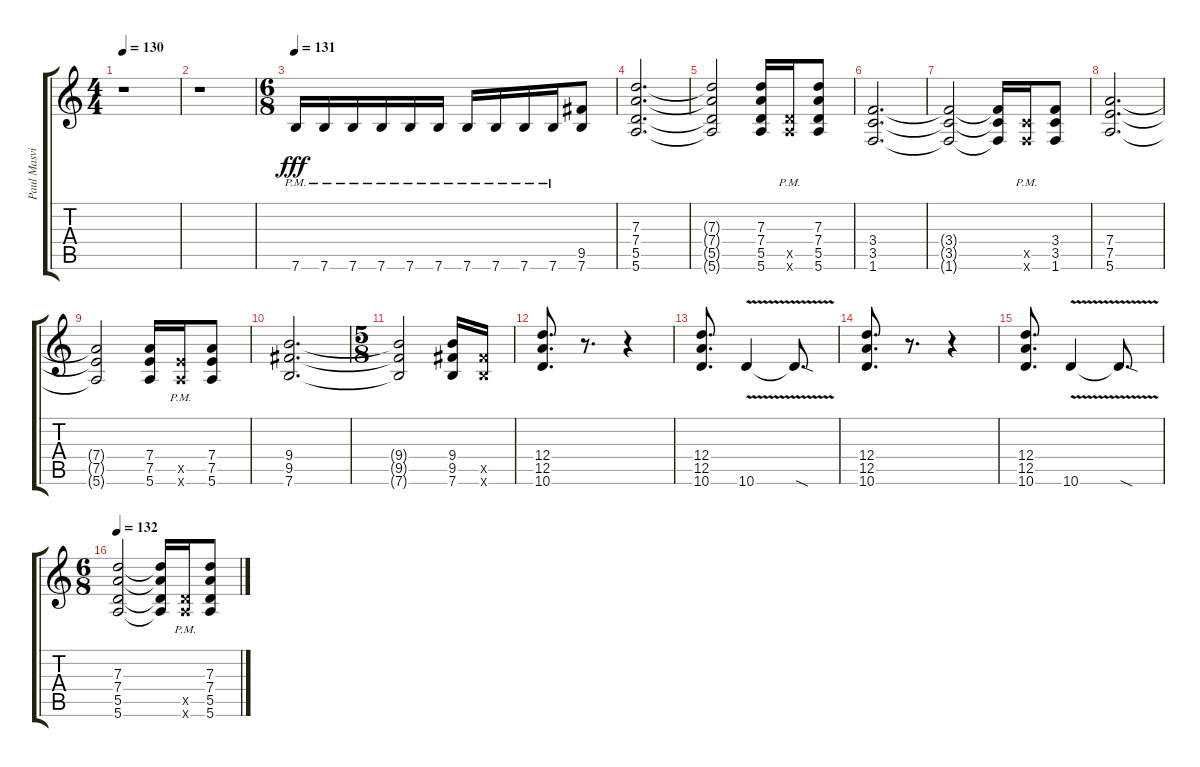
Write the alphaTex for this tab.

\track ("Paul Masvidal (distortion)" "Paul Masvi") {instrument distortionguitar}
\staff {score tabs}
\tuning (E4 B3 G3 D3 A2 E2) {hide}
\ts (4 4)
\tempo 130
\clef g2
\ks c
r.1{dy f} |
r.1 |
\ts (6 8)
\tempo 131
7.6{pm}.16{dy fff} 7.6{pm}.16 7.6{pm}.16 7.6{pm}.16 7.6{pm}.16 7.6{pm}.16 7.6{pm}.16 7.6{pm}.16 7.6{pm}.16 7.6{pm}.16 (9.5 7.6).8 |
(7.3 7.4 5.5 5.6).2{d} |
(7.3{t} 7.4{t} 5.5{t} 5.6{t}).2 (7.3 7.4 5.5 5.6).16 (5.5{pm x} 5.6{pm x}).16 (7.3 7.4 5.5 5.6).8 |
(3.4 3.5 1.6).2{d} |
(3.4{t} 3.5{t} 1.6{t}).2 (3.4{t} 3.5{t} 1.6{t}).16 (3.5{pm x} 1.6{pm x}).16 (3.4 3.5 1.6).8 |
(7.4 7.5 5.6).2{d} |
(7.4{t} 7.5{t} 5.6{t}).2 (7.4 7.5 5.6).16 (7.5{pm x} 5.6{pm x}).16 (7.4 7.5 5.6).8 |
(9.4 9.5 7.6).2{d} |
\ts (5 8)
(9.4{t} 9.5{t} 7.6{t}).2 (9.4 9.5 7.6).16 (9.5{x} 7.6{x}).16 |
(12.4 12.5 10.6).8{d} r.8{d} r.4 |
(12.4 12.5 10.6).8{d} 10.6{v}.4 10.6{sod t}.8{d} |
(12.4 12.5 10.6).8{d} r.8{d} r.4 |
(12.4 12.5 10.6).8{d} 10.6{v}.4 10.6{sod t}.8{d} |
\ts (6 8)
\tempo 132
(7.3 7.4 5.5 5.6).2 (7.3{t} 7.4{t} 5.5{t} 5.6{t}).16 (5.5{pm x} 5.6{pm x}).16 (7.3 7.4 5.5 5.6).8
